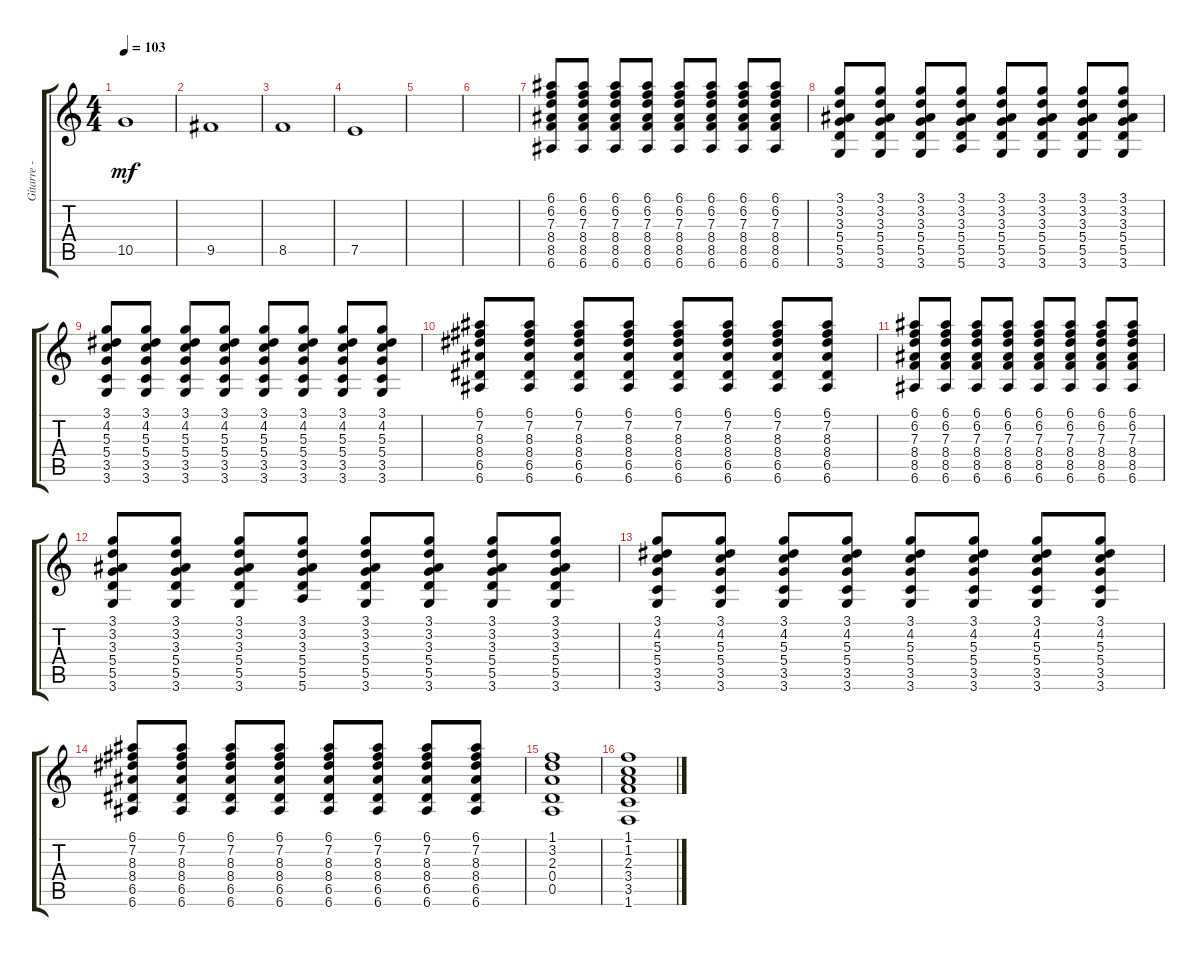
\track ("Gitarre - 2" "Gitarre - ") {instrument overdrivenguitar}
\staff {score tabs}
\tuning (E4 B3 G3 D3 A2 E2) {hide}
\ts (4 4)
\tempo 103
\clef g2
\ks c
10.5.1{dy mf} |
9.5.1 |
8.5.1 |
7.5.1 |
|
|
(6.1 6.2 7.3 8.4 8.5 6.6).8{instrument overdrivenguitar} (6.1 6.2 7.3 8.4 8.5 6.6).8 (6.1 6.2 7.3 8.4 8.5 6.6).8 (6.1 6.2 7.3 8.4 8.5 6.6).8 (6.1 6.2 7.3 8.4 8.5 6.6).8 (6.1 6.2 7.3 8.4 8.5 6.6).8 (6.1 6.2 7.3 8.4 8.5 6.6).8 (6.1 6.2 7.3 8.4 8.5 6.6).8 |
(3.1 3.2 3.3 5.4 5.5 3.6).8 (3.1 3.2 3.3 5.4 5.5 3.6).8 (3.1 3.2 3.3 5.4 5.5 3.6).8 (3.1 3.2 3.3 5.4 5.5 5.6).8 (3.1 3.2 3.3 5.4 5.5 3.6).8 (3.1 3.2 3.3 5.4 5.5 3.6).8 (3.1 3.2 3.3 5.4 5.5 3.6).8 (3.1 3.2 3.3 5.4 5.5 3.6).8 |
(3.1 4.2 5.3 5.4 3.5 3.6).8 (3.1 4.2 5.3 5.4 3.5 3.6).8 (3.1 4.2 5.3 5.4 3.5 3.6).8 (3.1 4.2 5.3 5.4 3.5 3.6).8 (3.1 4.2 5.3 5.4 3.5 3.6).8 (3.1 4.2 5.3 5.4 3.5 3.6).8 (3.1 4.2 5.3 5.4 3.5 3.6).8 (3.1 4.2 5.3 5.4 3.5 3.6).8 |
(6.1 7.2 8.3 8.4 6.5 6.6).8 (6.1 7.2 8.3 8.4 6.5 6.6).8 (6.1 7.2 8.3 8.4 6.5 6.6).8 (6.1 7.2 8.3 8.4 6.5 6.6).8 (6.1 7.2 8.3 8.4 6.5 6.6).8 (6.1 7.2 8.3 8.4 6.5 6.6).8 (6.1 7.2 8.3 8.4 6.5 6.6).8 (6.1 7.2 8.3 8.4 6.5 6.6).8 |
(6.1 6.2 7.3 8.4 8.5 6.6).8{instrument overdrivenguitar} (6.1 6.2 7.3 8.4 8.5 6.6).8 (6.1 6.2 7.3 8.4 8.5 6.6).8 (6.1 6.2 7.3 8.4 8.5 6.6).8 (6.1 6.2 7.3 8.4 8.5 6.6).8 (6.1 6.2 7.3 8.4 8.5 6.6).8 (6.1 6.2 7.3 8.4 8.5 6.6).8 (6.1 6.2 7.3 8.4 8.5 6.6).8 |
(3.1 3.2 3.3 5.4 5.5 3.6).8 (3.1 3.2 3.3 5.4 5.5 3.6).8 (3.1 3.2 3.3 5.4 5.5 3.6).8 (3.1 3.2 3.3 5.4 5.5 5.6).8 (3.1 3.2 3.3 5.4 5.5 3.6).8 (3.1 3.2 3.3 5.4 5.5 3.6).8 (3.1 3.2 3.3 5.4 5.5 3.6).8 (3.1 3.2 3.3 5.4 5.5 3.6).8 |
(3.1 4.2 5.3 5.4 3.5 3.6).8 (3.1 4.2 5.3 5.4 3.5 3.6).8 (3.1 4.2 5.3 5.4 3.5 3.6).8 (3.1 4.2 5.3 5.4 3.5 3.6).8 (3.1 4.2 5.3 5.4 3.5 3.6).8 (3.1 4.2 5.3 5.4 3.5 3.6).8 (3.1 4.2 5.3 5.4 3.5 3.6).8 (3.1 4.2 5.3 5.4 3.5 3.6).8 |
(6.1 7.2 8.3 8.4 6.5 6.6).8 (6.1 7.2 8.3 8.4 6.5 6.6).8 (6.1 7.2 8.3 8.4 6.5 6.6).8 (6.1 7.2 8.3 8.4 6.5 6.6).8 (6.1 7.2 8.3 8.4 6.5 6.6).8 (6.1 7.2 8.3 8.4 6.5 6.6).8 (6.1 7.2 8.3 8.4 6.5 6.6).8 (6.1 7.2 8.3 8.4 6.5 6.6).8 |
(1.1 3.2 2.3 0.4 0.5).1 |
(1.1 1.2 2.3 3.4 3.5 1.6).1
